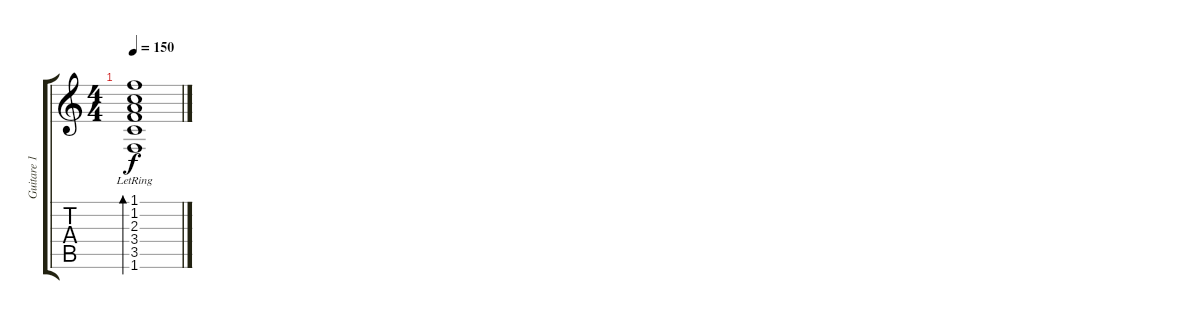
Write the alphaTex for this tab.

\track ("Guitare 1" "Guitare 1") {instrument acousticguitarsteel}
\staff {score tabs}
\tuning (E4 B3 G3 D3 A2 E2) {hide}
\ts (4 4)
\tempo 150
\clef g2
\ks c
(1.1{lr} 1.2{lr} 2.3{lr} 3.4{lr} 3.5{lr} 1.6{lr}).1{bd 120 dy f}
